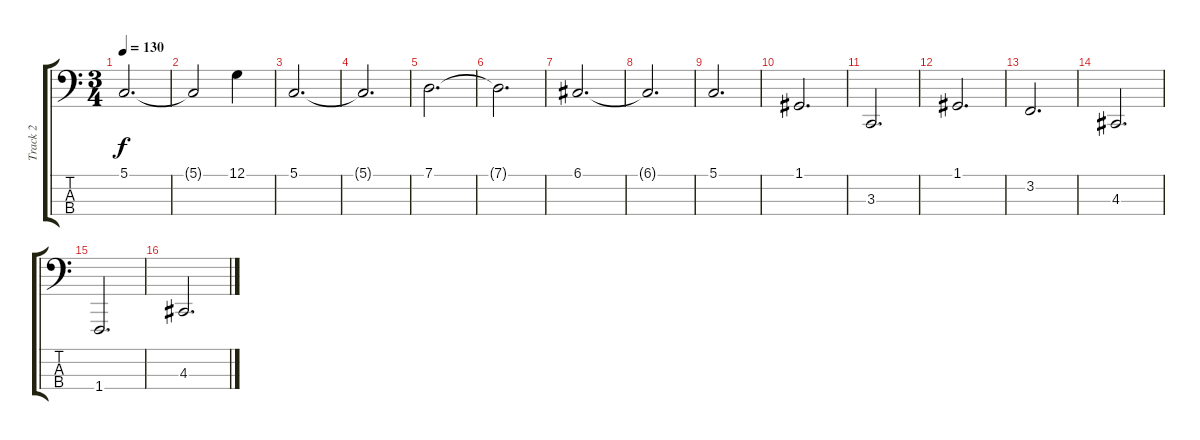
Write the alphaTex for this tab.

\track ("Track 2" "Track 2") {instrument cello}
\staff {score tabs}
\tuning (G2 D2 A1 E1) {hide}
\ts (3 4)
\tempo 130
\clef f4
\ks c
5.1.2{d dy f} |
5.1{t}.2 12.1.4 |
5.1.2{d} |
5.1{t}.2{d} |
7.1.2{d} |
7.1{t}.2{d} |
6.1.2{d} |
6.1{t}.2{d} |
5.1.2{d} |
1.1.2{d} |
3.3.2{d} |
1.1.2{d} |
3.2.2{d} |
4.3.2{d} |
1.4.2{d} |
4.3.2{d}
